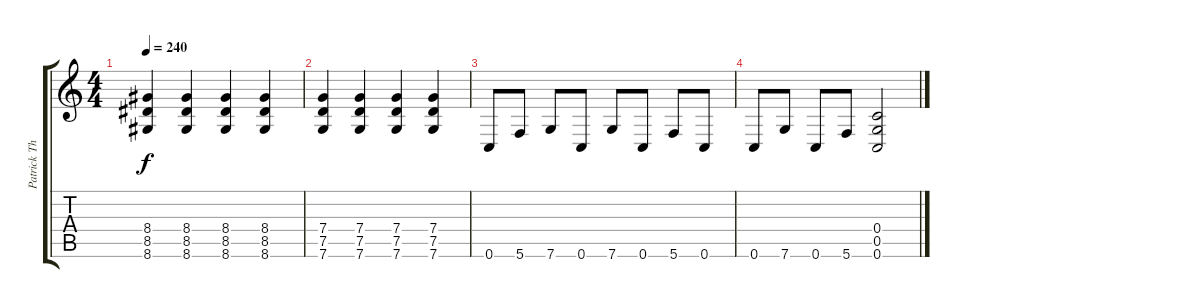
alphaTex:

\track ("Patrick Thompson - Guitar Harmonic" "Patrick Th") {instrument overdrivenguitar}
\staff {score tabs}
\tuning (D4 A3 F3 C3 G2 C2) {hide}
\ts (4 4)
\tempo 240
\clef g2
\ks c
(8.4 8.5 8.6).4{dy f} (8.4 8.5 8.6).4 (8.4 8.5 8.6).4 (8.4 8.5 8.6).4 |
(7.4 7.5 7.6).4 (7.4 7.5 7.6).4 (7.4 7.5 7.6).4 (7.4 7.5 7.6).4 |
0.6.8 5.6.8 7.6.8 0.6.8 7.6.8 0.6.8 5.6.8 0.6.8 |
0.6.8 7.6.8 0.6.8 5.6.8 (0.4 0.5 0.6).2
